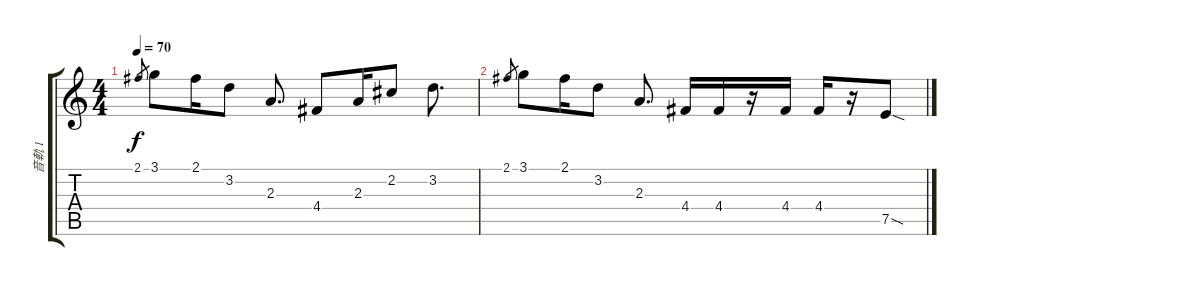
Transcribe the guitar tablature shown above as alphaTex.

\track ("音軌 1" "音軌 1") {instrument electricguitarjazz}
\staff {score tabs}
\tuning (E4 B3 G3 D3 A2 E2) {hide}
\ts (4 4)
\tempo 70
\clef g2
\ks c
2.1.8{gr dy f} 3.1.8 2.1.16 3.2.8 2.3.8{d} 4.4.8 2.3.16 2.2.8 3.2.8{d} |
2.1.8{gr} 3.1.8 2.1.16 3.2.8 2.3.8{d} 4.4.16 4.4.16 r.16 4.4.16 4.4.16 r.16 7.5{sod}.8
